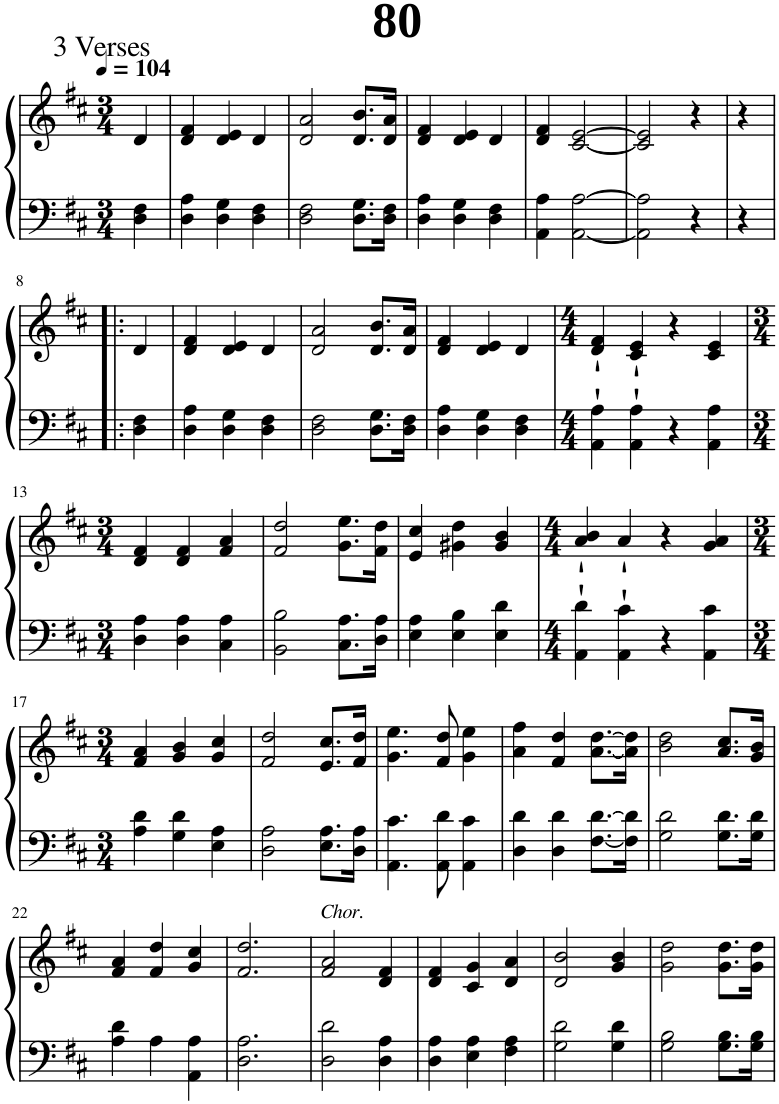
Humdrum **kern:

**kern	**kern
*part1	*part1
*staff2	*staff1
*I"Piano	*
*I'Pno.	*
*clefF4	*clefG2
*k[f#c#]	*k[f#c#]
*M3/4	*M3/4
*MM104	*MM104
=1	=1
4D\ 4F#\	4d/
=2	=2
4D\ 4A\	4d/ 4f#/
4D\ 4G\	4d/ 4e/
4D\ 4F#\	4d/
=3	=3
2D\ 2F#\	2d/ 2a/
8.D\ 8.G\L	8.d/ 8.b/L
16D\ 16F#\Jk	16d/ 16a/Jk
=4	=4
4D\ 4A\	4d/ 4f#/
4D\ 4G\	4d/ 4e/
4D\ 4F#\	4d/
=5	=5
4AA\ 4A\	4d/ 4f#/
[2AA\ [2A\	[2c#/ [2e/
=6	=6
2AA\] 2A\]	2c#/] 2e/]
4r	4r
=7	=7
4r	4r
!!LO:LB:g=z
=8!|:	=8!|:
4D\ 4F#\	4d/
=9	=9
4D\ 4A\	4d/ 4f#/
4D\ 4G\	4d/ 4e/
4D\ 4F#\	4d/
=10	=10
2D\ 2F#\	2d/ 2a/
8.D\ 8.G\L	8.d/ 8.b/L
16D\ 16F#\Jk	16d/ 16a/Jk
=11	=11
4D\ 4A\	4d/ 4f#/
4D\ 4G\	4d/ 4e/
4D\ 4F#\	4d/
=12	=12
*M4/4	*M4/4
4AA\` 4A\`	4d/` 4f#/`
4AA\` 4A\`	4c#/` 4e/`
4r	4r
4AA\ 4A\	4c#/ 4e/
!!LO:LB:g=z
=13	=13
*M3/4	*M3/4
4D\ 4A\	4d/ 4f#/
4D\ 4A\	4d/ 4f#/
4C#\ 4A\	4f#/ 4a/
=14	=14
2BB\ 2B\	2f#/ 2dd/
8.C#\ 8.A\L	8.g\ 8.ee\L
16D\ 16A\Jk	16f#\ 16dd\Jk
=15	=15
4E\ 4A\	4e/ 4cc#/
4E\ 4B\	4g#X\ 4dd\
4E\ 4d\	4g#/ 4b/
=16	=16
*M4/4	*M4/4
4AA\` 4d\`	4a/` 4b/`
4AA\` 4c#\`	4a`/
4r	4r
4AA\ 4c#\	4g/ 4a/
!!LO:LB:g=z
=17	=17
*M3/4	*M3/4
4A\ 4d\	4f#/ 4a/
4G\ 4d\	4g/ 4b/
4E\ 4A\	4g/ 4cc#/
=18	=18
2D\ 2A\	2f#/ 2dd/
8.E\ 8.A\L	8.e/ 8.cc#/L
16D\ 16A\Jk	16f#/ 16dd/Jk
=19	=19
4.AA\ 4.c#\	4.g\ 4.ee\
8AA\ 8d\	8f#/ 8dd/
4AA\ 4c#\	4g\ 4ee\
=20	=20
4D\ 4d\	4a\ 4ff#\
4D\ 4d\	4f#/ 4dd/
[8.F#\ [8.d\L	[8.a\ [8.dd\L
16F#\] 16d\]Jk	16a\] 16dd\]Jk
=21	=21
2G\ 2d\	2b\ 2dd\
8.G\ 8.d\L	8.a/ 8.cc#/L
16G\ 16d\Jk	16g/ 16b/Jk
!!LO:LB:g=z
=22	=22
4A\ 4d\	4f#/ 4a/
4A\	4f#/ 4dd/
4AA\ 4A\	4g/ 4cc#/
=23	=23
2.D\ 2.A\	2.f#/ 2.dd/
=24	=24
!	!LO:TX:a:i:t=Chor.
2D\ 2d\	2f#/ 2a/
4D\ 4A\	4d/ 4f#/
=25	=25
4D\ 4A\	4d/ 4f#/
4E\ 4A\	4c#/ 4g/
4F#\ 4A\	4d/ 4a/
=26	=26
2G\ 2d\	2d/ 2b/
4G\ 4d\	4g/ 4b/
=27	=27
2G\ 2B\	2g\ 2dd\
8.G\ 8.B\L	8.g\ 8.dd\L
16G\ 16B\Jk	16g\ 16dd\Jk
=	=
*-	*-
